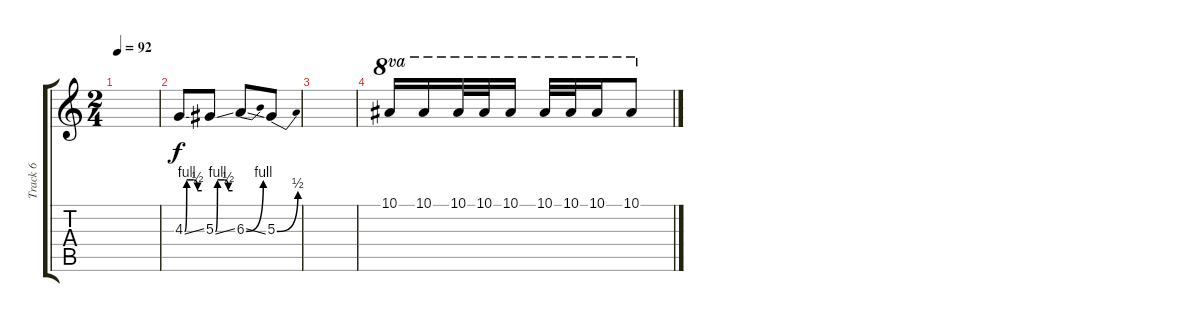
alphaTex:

\track ("Track 6" "Track 6") {instrument distortionguitar}
\staff {score tabs}
\tuning (C4 G3 Eb3 Bb2 F2 C2) {hide}
\ts (2 4)
\tempo 92
\clef g2
\ks c
|
4.3{be (custom 0 0 7 4 30 4 45 2 60 2) ss}.8 5.3{be (custom 0 0 7 4 30 4 45 2 60 2) ss}.8 6.3{be (bend 0 0 60 4) ss}.8 5.3{be (bend 0 0 60 2)}.8 |
|
10.1.16{ot 8va} 10.1.16{ot 8va} 10.1.32{ot 8va} 10.1.32{ot 8va} 10.1.16{ot 8va} 10.1.32{ot 8va} 10.1.32{ot 8va} 10.1.16{ot 8va} 10.1.8{ot 8va}
